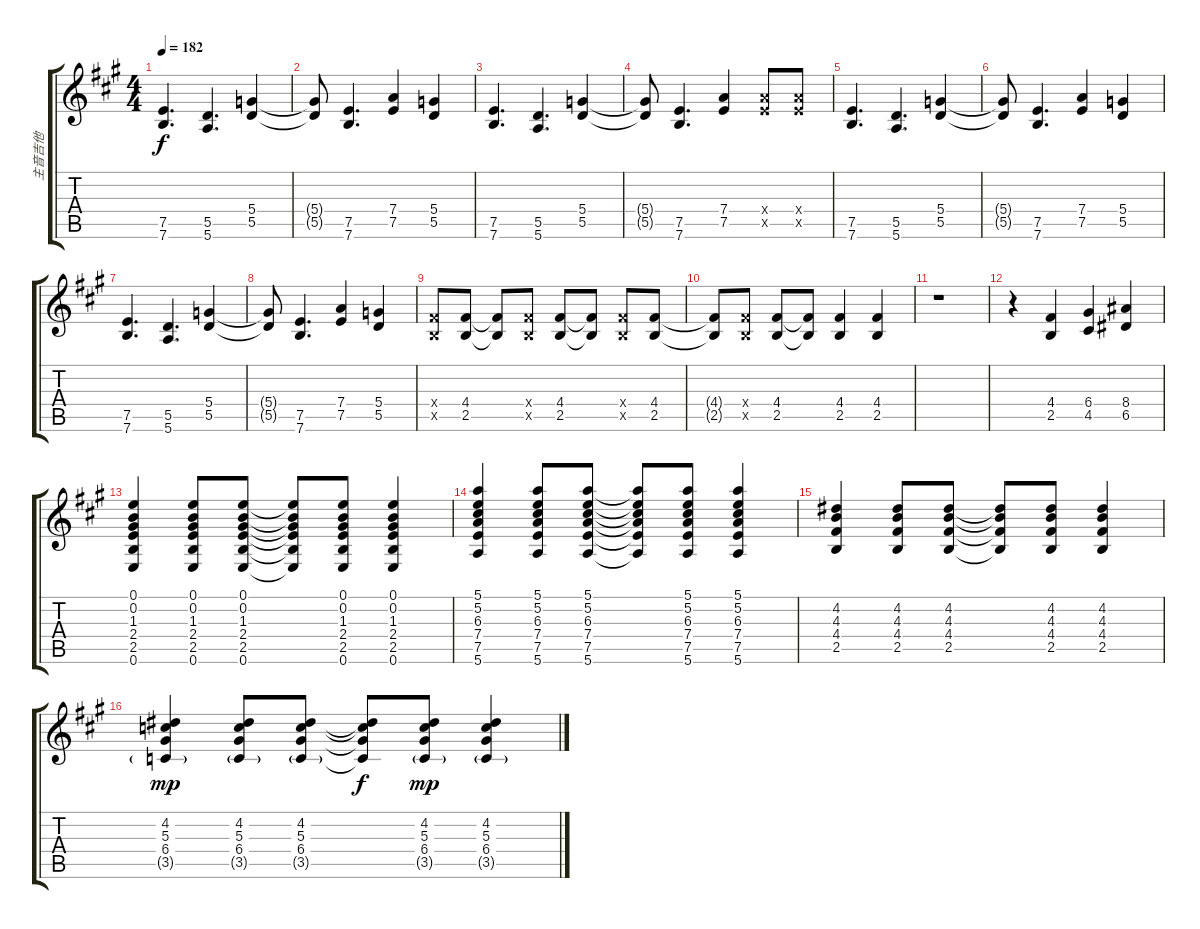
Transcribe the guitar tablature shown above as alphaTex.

\track ("主音吉他" "主音吉他") {instrument distortionguitar}
\staff {score tabs}
\tuning (E4 B3 G3 D3 A2 E2) {hide}
\ts (4 4)
\tempo 182
\clef g2
\ks a
(7.5 7.6).4{d dy f} (5.5 5.6).4{d} (5.4 5.5).4 |
(5.4{t} 5.5{t}).8 (7.5 7.6).4{d} (7.4 7.5).4 (5.4 5.5).4 |
(7.5 7.6).4{d} (5.5 5.6).4{d} (5.4 5.5).4 |
(5.4{t} 5.5{t}).8 (7.5 7.6).4{d} (7.4 7.5).4 (7.4{x} 7.5{x}).8 (7.4{x} 7.5{x}).8 |
(7.5 7.6).4{d} (5.5 5.6).4{d} (5.4 5.5).4 |
(5.4{t} 5.5{t}).8 (7.5 7.6).4{d} (7.4 7.5).4 (5.4 5.5).4 |
(7.5 7.6).4{d} (5.5 5.6).4{d} (5.4 5.5).4 |
(5.4{t} 5.5{t}).8 (7.5 7.6).4{d} (7.4 7.5).4 (5.4 5.5).4 |
(4.4{x} 2.5{x}).8 (4.4 2.5).8 (4.4{t} 2.5{t}).8 (4.4{x} 2.5{x}).8 (4.4 2.5).8 (4.4{t} 2.5{t}).8 (4.4{x} 2.5{x}).8 (4.4 2.5).8 |
(4.4{t} 2.5{t}).8 (4.4{x} 2.5{x}).8 (4.4 2.5).8 (4.4{t} 2.5{t}).8 (4.4 2.5).4 (4.4 2.5).4 |
r.1 |
r.4 (4.4 2.5).4 (6.4 4.5).4 (8.4 6.5).4 |
(0.1 0.2 1.3 2.4 2.5 0.6).4 (0.1 0.2 1.3 2.4 2.5 0.6).8 (0.1 0.2 1.3 2.4 2.5 0.6).8 (0.1{t} 0.2{t} 1.3{t} 2.4{t} 2.5{t} 0.6{t}).8 (0.1 0.2 1.3 2.4 2.5 0.6).8 (0.1 0.2 1.3 2.4 2.5 0.6).4 |
(5.1 5.2 6.3 7.4 7.5 5.6).4 (5.1 5.2 6.3 7.4 7.5 5.6).8 (5.1 5.2 6.3 7.4 7.5 5.6).8 (5.1{t} 5.2{t} 6.3{t} 7.4{t} 7.5{t} 5.6{t}).8 (5.1 5.2 6.3 7.4 7.5 5.6).8 (5.1 5.2 6.3 7.4 7.5 5.6).4 |
(4.2 4.3 4.4 2.5).4 (4.2 4.3 4.4 2.5).8 (4.2 4.3 4.4 2.5).8 (4.2{t} 4.3{t} 4.4{t} 2.5{t}).8 (4.2 4.3 4.4 2.5).8 (4.2 4.3 4.4 2.5).4 |
(4.2 5.3 6.4 3.5{g}).4{dy mp} (4.2 5.3 6.4 3.5{g}).8 (4.2 5.3 6.4 3.5{g}).8 (4.2{t} 5.3{t} 6.4{t} 3.5{t}).8{dy f} (4.2 5.3 6.4 3.5{g}).8{dy mp} (4.2 5.3 6.4 3.5{g}).4
